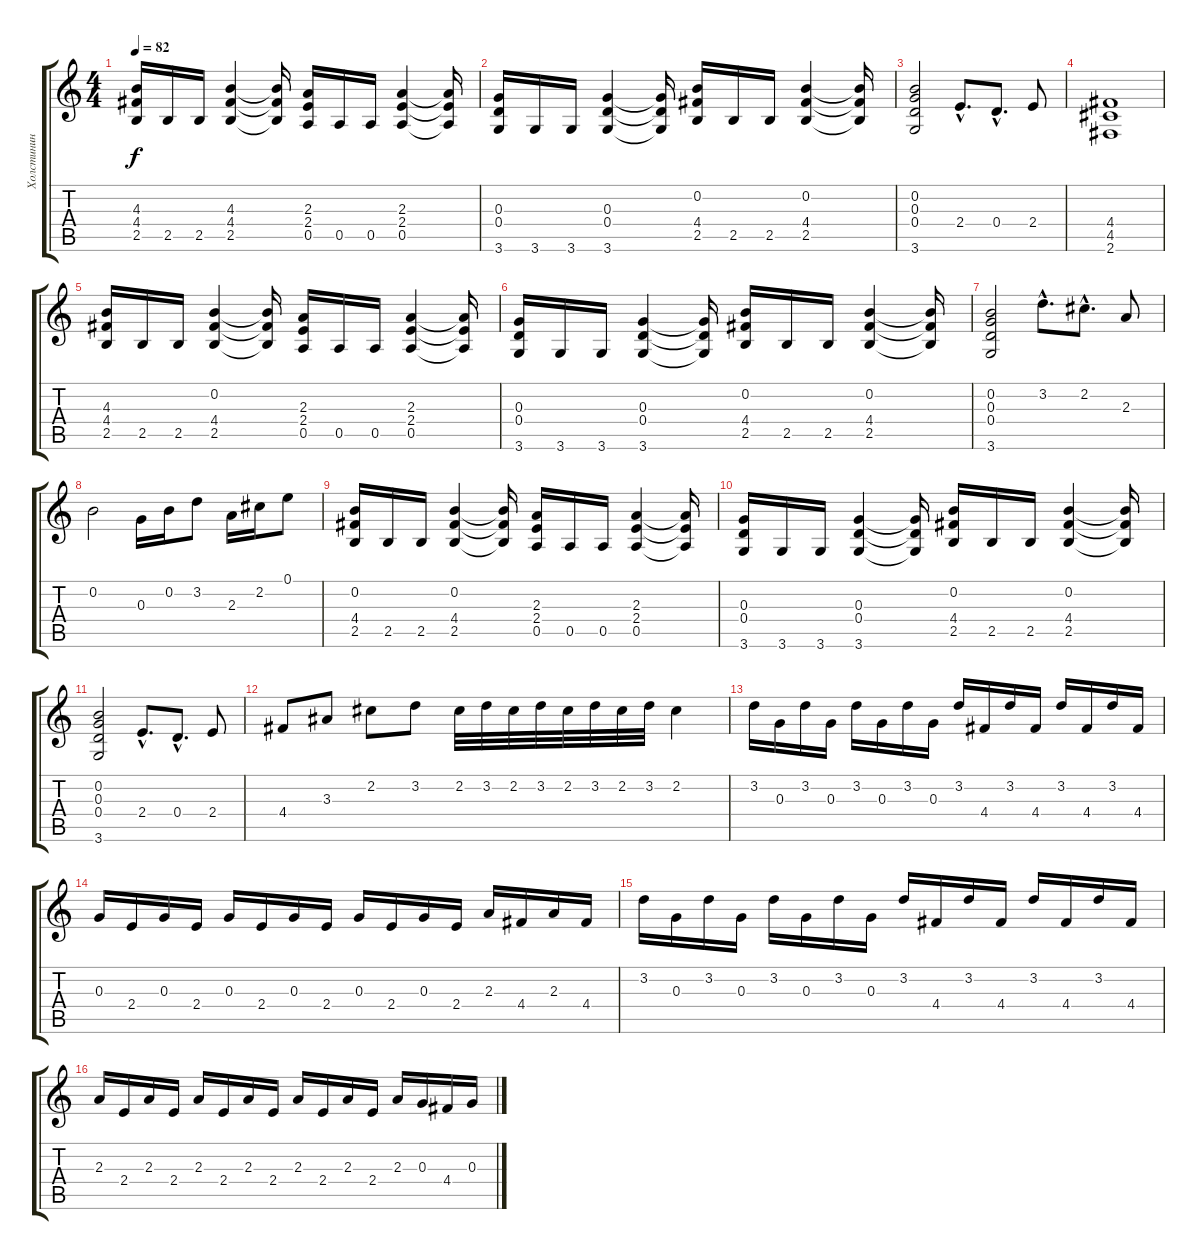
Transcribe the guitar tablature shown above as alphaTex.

\track ("Холстинин" "Холстинин") {instrument distortionguitar}
\staff {score tabs}
\tuning (E4 B3 G3 D3 A2 E2) {hide}
\ts (4 4)
\tempo 82
\clef g2
\ks c
(4.3 4.4 2.5).16{dy f instrument distortionguitar} 2.5.16 2.5.16 (4.3 4.4 2.5).4 (4.3{t} 4.4{t} 2.5{t}).16 (2.3 2.4 0.5).16 0.5.16 0.5.16 (2.3 2.4 0.5).4 (2.3{t} 2.4{t} 0.5{t}).16 |
(0.3 0.4 3.6).16 3.6.16 3.6.16 (0.3 0.4 3.6).4 (0.3{t} 0.4{t} 3.6{t}).16 (0.2 4.4 2.5).16 2.5.16 2.5.16 (0.2 4.4 2.5).4 (0.2{t} 4.4{t} 2.5{t}).16 |
(0.2 0.3 0.4 3.6).2 2.4{hac}.8{d} 0.4{hac}.8{d} 2.4.8 |
(4.4 4.5 2.6).1 |
(4.3 4.4 2.5).16 2.5.16 2.5.16 (0.2 4.4 2.5).4 (0.2{t} 4.4{t} 2.5{t}).16 (2.3 2.4 0.5).16 0.5.16 0.5.16 (2.3 2.4 0.5).4 (2.3{t} 2.4{t} 0.5{t}).16 |
(0.3 0.4 3.6).16 3.6.16 3.6.16 (0.3 0.4 3.6).4 (0.3{t} 0.4{t} 3.6{t}).16 (0.2 4.4 2.5).16 2.5.16 2.5.16 (0.2 4.4 2.5).4 (0.2{t} 4.4{t} 2.5{t}).16 |
(0.2 0.3 0.4 3.6).2 3.2{hac}.8{d} 2.2{hac}.8{d} 2.3.8 |
0.2.2 0.3.16 0.2.16 3.2.8 2.3.16 2.2.16 0.1.8 |
(0.2 4.4 2.5).16 2.5.16 2.5.16 (0.2 4.4 2.5).4 (0.2{t} 4.4{t} 2.5{t}).16 (2.3 2.4 0.5).16 0.5.16 0.5.16 (2.3 2.4 0.5).4 (2.3{t} 2.4{t} 0.5{t}).16 |
(0.3 0.4 3.6).16 3.6.16 3.6.16 (0.3 0.4 3.6).4 (0.3{t} 0.4{t} 3.6{t}).16 (0.2 4.4 2.5).16 2.5.16 2.5.16 (0.2 4.4 2.5).4 (0.2{t} 4.4{t} 2.5{t}).16 |
(0.2 0.3 0.4 3.6).2 2.4{hac}.8{d} 0.4{hac}.8{d} 2.4.8 |
4.4.8 3.3.8 2.2.8 3.2.8 2.2.32 3.2.32 2.2.32 3.2.32 2.2.32 3.2.32 2.2.32 3.2.32 2.2.4 |
3.2.16 0.3.16 3.2.16 0.3.16 3.2.16 0.3.16 3.2.16 0.3.16 3.2.16 4.4.16 3.2.16 4.4.16 3.2.16 4.4.16 3.2.16 4.4.16 |
0.3.16 2.4.16 0.3.16 2.4.16 0.3.16 2.4.16 0.3.16 2.4.16 0.3.16 2.4.16 0.3.16 2.4.16 2.3.16 4.4.16 2.3.16 4.4.16 |
3.2.16 0.3.16 3.2.16 0.3.16 3.2.16 0.3.16 3.2.16 0.3.16 3.2.16 4.4.16 3.2.16 4.4.16 3.2.16 4.4.16 3.2.16 4.4.16 |
2.3.16 2.4.16 2.3.16 2.4.16 2.3.16 2.4.16 2.3.16 2.4.16 2.3.16 2.4.16 2.3.16 2.4.16 2.3.16 0.3.16 4.4.16 0.3.16
